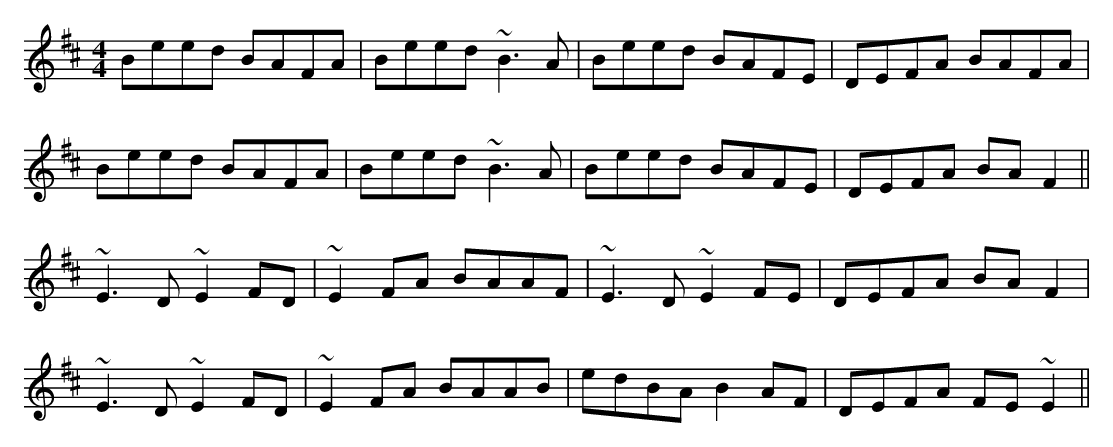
X:1
M:4/4
K:Edor
Beed BAFA|Beed ~B3A|Beed BAFE|DEFA BAFA|
Beed BAFA|Beed ~B3A|Beed BAFE|DEFA BAF2||
~E3D ~E2FD|~E2FA BAAF|~E3D ~E2FE|DEFA BAF2|
~E3D ~E2FD|~E2FA BAAB|edBA B2AF|DEFA FE~E2||
